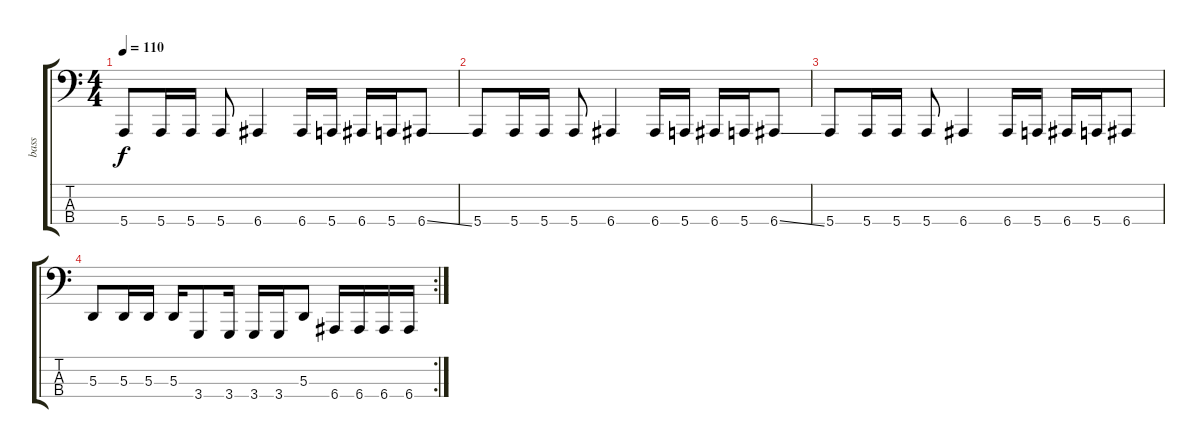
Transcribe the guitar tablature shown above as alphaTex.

\track ("bass" "bass") {instrument lead8bassandlead}
\staff {score tabs}
\tuning (G2 D2 A1 E1) {hide}
\ts (4 4)
\tempo 110
\clef f4
\ks c
5.4.8{dy f} 5.4.16 5.4.16 5.4.8 6.4.4 6.4.16 5.4.16 6.4.16 5.4.16 6.4{ss}.8 |
5.4.8 5.4.16 5.4.16 5.4.8 6.4.4 6.4.16 5.4.16 6.4.16 5.4.16 6.4{ss}.8 |
5.4.8 5.4.16 5.4.16 5.4.8 6.4.4 6.4.16 5.4.16 6.4.16 5.4.16 6.4.8 |
\rc 2
5.3.8 5.3.16 5.3.16 5.3.16 3.4.8 3.4.16 3.4.16 3.4.16 5.3.8 6.4.16 6.4.16 6.4.16 6.4.16
